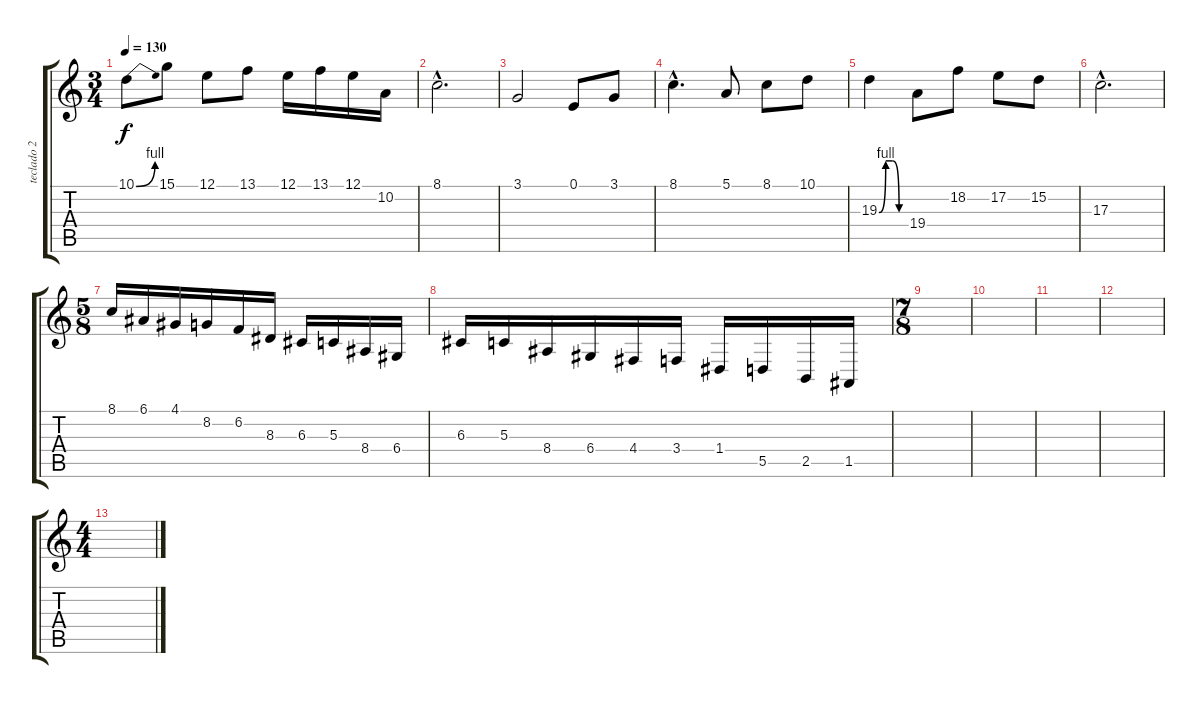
\track ("teclado 2" "teclado 2") {instrument lead2sawtooth}
\staff {score tabs}
\tuning (E4 B3 G3 D3 A2 E2) {hide}
\ts (3 4)
\tempo 130
\clef g2
\ks c
10.1{be (bend 0 0 60 4)}.8{dy f} 15.1.8 12.1.8 13.1.8 12.1.16 13.1.16 12.1.16 10.2.16 |
8.1{hac}.2{d} |
3.1.2 0.1.8 3.1.8 |
8.1{hac}.4{d} 5.1.8 8.1.8 10.1.8 |
19.3{be (custom 0 0 15 4 30 4 45 0 60 0)}.4 19.4.8 18.2.8 17.2.8 15.2.8 |
17.3{hac}.2{d} |
\ts (5 8)
8.1.16 6.1.16 4.1.16 8.2.16 6.2.16 8.3.16 6.3.16 5.3.16 8.4.16 6.4.16 |
6.3.16 5.3.16 8.4.16 6.4.16 4.4.16 3.4.16 1.4.16 5.5.16 2.5.16 1.5.16 |
\ts (7 8)
|
|
|
|
\ts (4 4)
